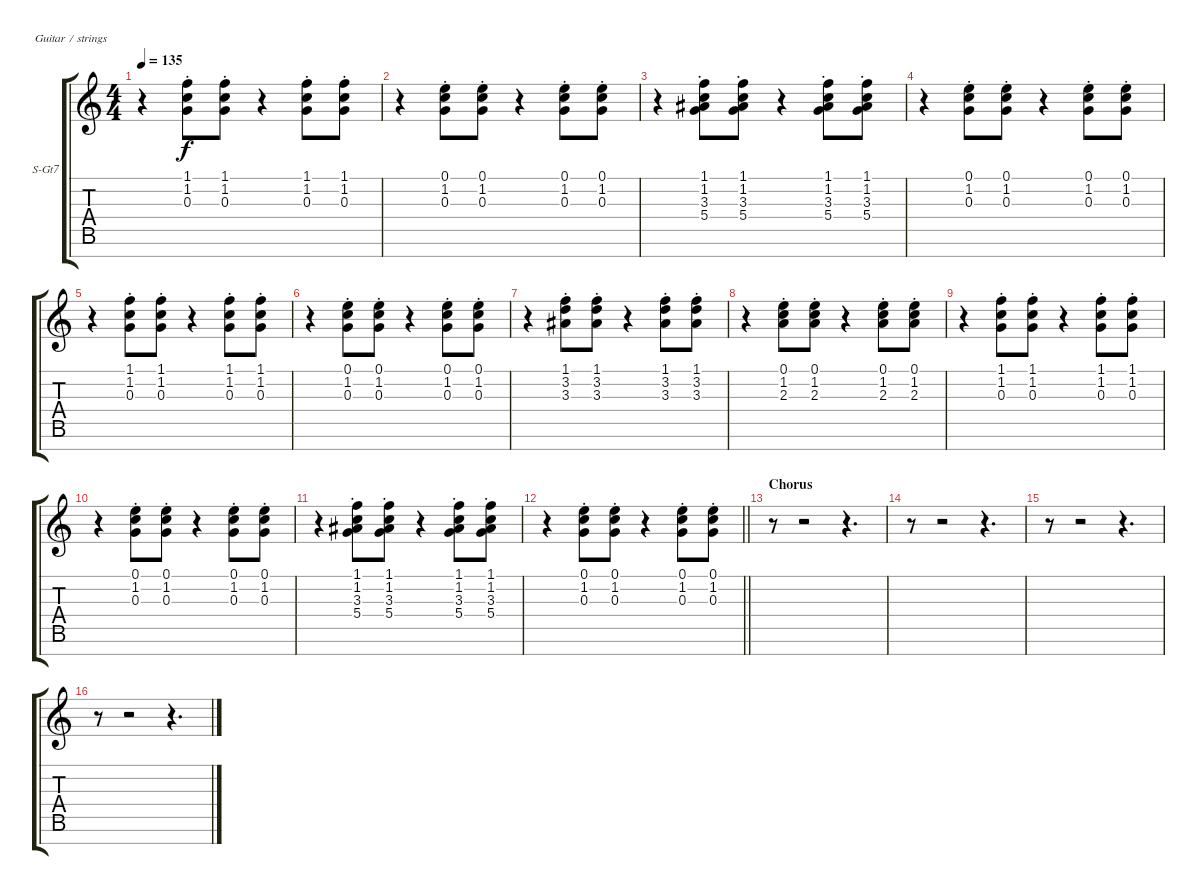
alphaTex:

\bracketExtendMode groupsimilarinstruments
\firstSystemTrackNameOrientation horizontal
\otherSystemsTrackNameOrientation horizontal
\track ("Synth" "S-Gt7") {instrument pad1newage}
\staff {score tabs}
\tuning (E4 B3 G3 D3 A2 E2 B1)
\displaytranspose 12
\ts (4 4)
\tempo 135
\clef g2
\ks c
r.4{dy f} (1.1{st} 1.2{st} 0.3{st}).8 (1.1{st} 1.2{st} 0.3{st}).8 r.4 (1.1{st} 1.2{st} 0.3{st}).8 (1.1{st} 1.2{st} 0.3{st}).8 |
r.4 (0.1{st} 1.2{st} 0.3{st}).8 (0.1{st} 1.2{st} 0.3{st}).8 r.4 (0.1{st} 1.2{st} 0.3{st}).8 (0.1{st} 1.2{st} 0.3{st}).8 |
r.4 (1.1{st} 1.2{st} 3.3{st} 5.4{st}).8 (1.1{st} 1.2{st} 3.3{st} 5.4{st}).8 r.4 (1.1{st} 1.2{st} 3.3{st} 5.4{st}).8 (1.1{st} 1.2{st} 3.3{st} 5.4{st}).8 |
r.4 (0.1{st} 1.2{st} 0.3{st}).8 (0.1{st} 1.2{st} 0.3{st}).8 r.4 (0.1{st} 1.2{st} 0.3{st}).8 (0.1{st} 1.2{st} 0.3{st}).8 |
r.4 (1.1{st} 1.2{st} 0.3{st}).8 (1.1{st} 1.2{st} 0.3{st}).8 r.4 (1.1{st} 1.2{st} 0.3{st}).8 (1.1{st} 1.2{st} 0.3{st}).8 |
r.4 (0.1{st} 1.2{st} 0.3{st}).8 (0.1{st} 1.2{st} 0.3{st}).8 r.4 (0.1{st} 1.2{st} 0.3{st}).8 (0.1{st} 1.2{st} 0.3{st}).8 |
r.4 (1.1{st} 3.2{st} 3.3{st}).8 (1.1{st} 3.2{st} 3.3{st}).8 r.4 (1.1{st} 3.2{st} 3.3{st}).8 (1.1{st} 3.2{st} 3.3{st}).8 |
r.4 (0.1{st} 1.2{st} 2.3{st}).8 (0.1{st} 1.2{st} 2.3{st}).8 r.4 (0.1{st} 1.2{st} 2.3{st}).8 (0.1{st} 1.2{st} 2.3{st}).8 |
r.4 (1.1{st} 1.2{st} 0.3{st}).8 (1.1{st} 1.2{st} 0.3{st}).8 r.4 (1.1{st} 1.2{st} 0.3{st}).8 (1.1{st} 1.2{st} 0.3{st}).8 |
r.4 (0.1{st} 1.2{st} 0.3{st}).8 (0.1{st} 1.2{st} 0.3{st}).8 r.4 (0.1{st} 1.2{st} 0.3{st}).8 (0.1{st} 1.2{st} 0.3{st}).8 |
r.4 (1.1{st} 1.2{st} 3.3{st} 5.4{st}).8 (1.1{st} 1.2{st} 3.3{st} 5.4{st}).8 r.4 (1.1{st} 1.2{st} 3.3{st} 5.4{st}).8 (1.1{st} 1.2{st} 3.3{st} 5.4{st}).8 |
\barLineRight lightlight
r.4 (0.1{st} 1.2{st} 0.3{st}).8 (0.1{st} 1.2{st} 0.3{st}).8 r.4 (0.1{st} 1.2{st} 0.3{st}).8 (0.1{st} 1.2{st} 0.3{st}).8 |
\section ("" "Chorus")
r.8 r.2 r.4{d} |
r.8 r.2 r.4{d} |
r.8 r.2 r.4{d} |
r.8 r.2 r.4{d}
